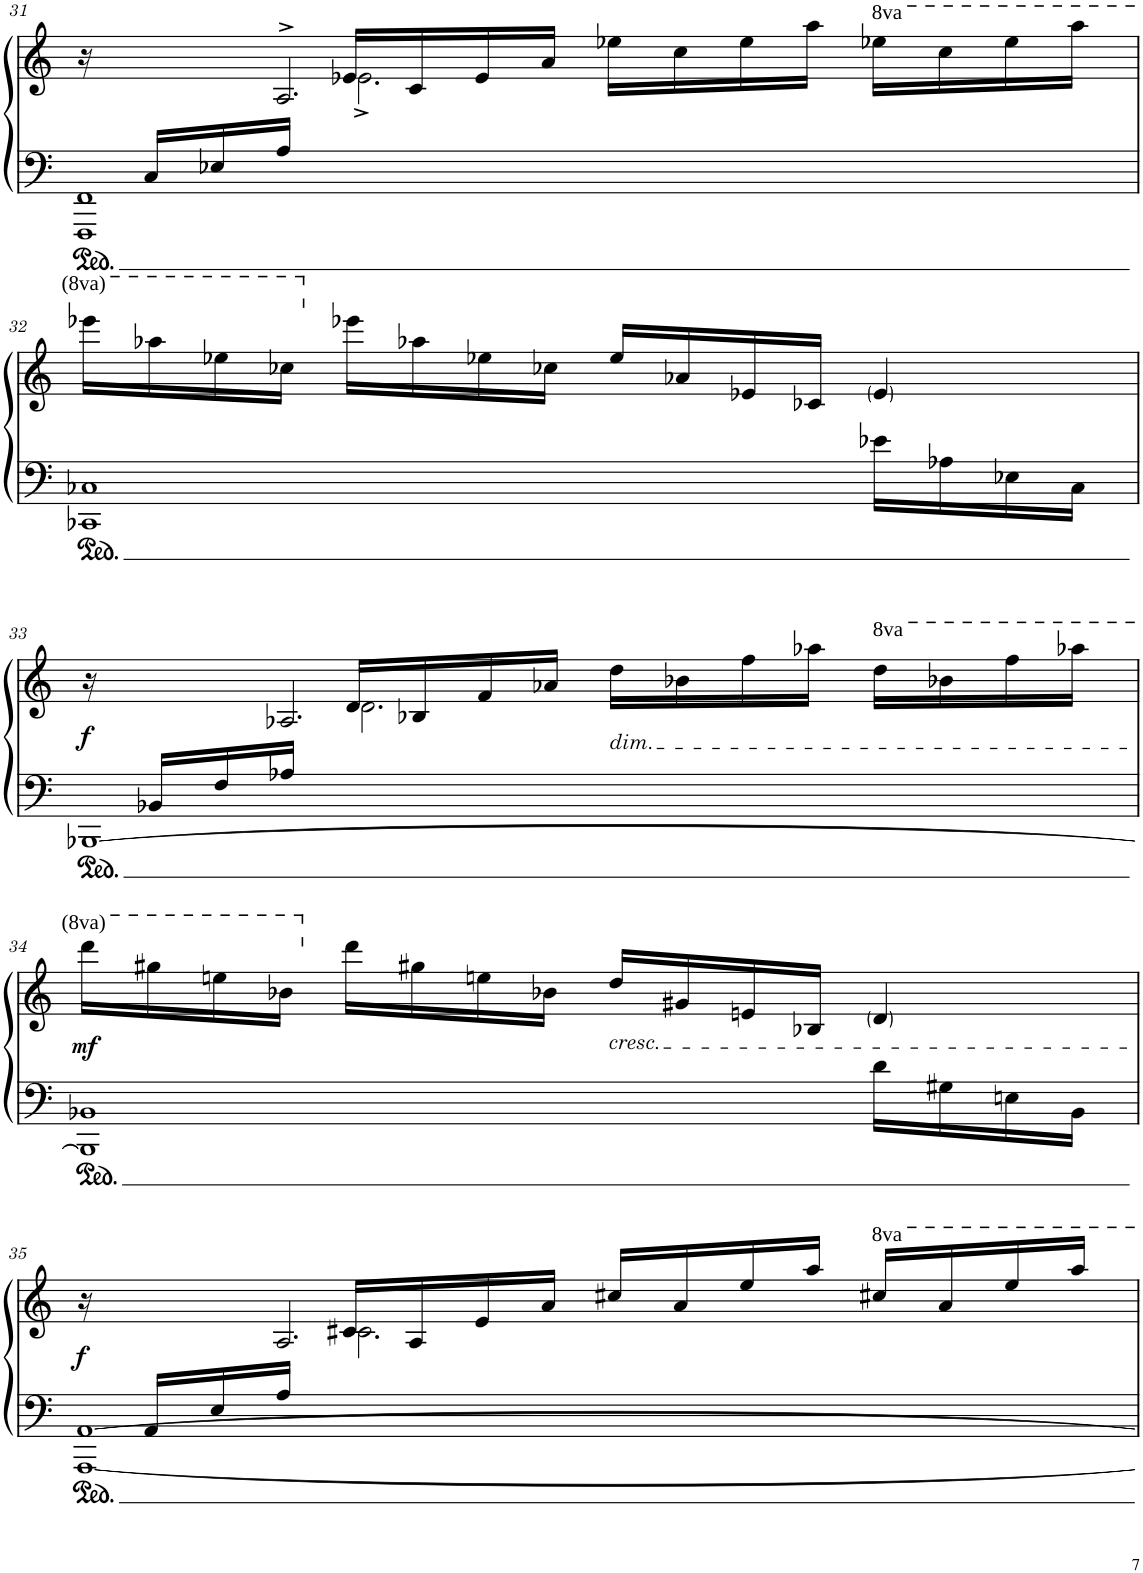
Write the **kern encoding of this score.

**kern	**kern	**dynam
*part1	*part1	*part1
*staff2	*staff1	*staff1/2
*I"Piano	*	*
*I'Pno	*	*
!!LO:PB:g=z
*clefF4	*clefG2	*
*k[]	*k[]	*
*M4/4	*M4/4	*
*met(c)	*met(c)	*
=31	=31	=31
*^	*^	*
*	*	*	*^	*
16ryy	1FFF 1FF	16r	4ryy	8.ryy	.
16C/LL	.	8.ryy	.	.	.
16E-X/	.	.	.	.	.
16A/JJ	.	.	.	2.A^/	.
2.ryy	.	16e-X/LL	2.e-^\	.	.
.	.	16c/	.	.	.
.	.	16e-/	.	.	.
.	.	16a/JJ	.	.	.
.	.	16ee-X\LL	.	.	.
.	.	16cc\	.	.	.
.	.	16ee-\	.	.	.
.	.	16aa\JJ	.	.	.
*	*	*8va	*	*	*
.	.	16eee-X\LL	.	.	.
.	.	16ccc\	.	.	.
.	.	16eee-\	.	.	.
.	.	16aaa\JJ	.	16ryy	.
*	*	*	*v	*v	*
!!LO:LB:g=z
=32	=32	=32	=32	=32
2.ryy	1CC-X 1C-X	16eeee-X\LL	2.ryy	.
.	.	16aaa-X\	.	.
.	.	16eee-X\	.	.
.	.	16ccc-X\JJ	.	.
*	*	*X8va	*	*
.	.	16eee-X\LL	.	.
.	.	16aa-X\	.	.
.	.	16ee-X\	.	.
.	.	16cc-X\JJ	.	.
.	.	16ee-/LL	.	.
.	.	16a-X/	.	.
.	.	16e-X/	.	.
.	.	16c-X/JJ	.	.
16e-X\LL	.	4ryy	4e-/	.
16A-X\	.	.	.	.
16E-X\	.	.	.	.
16C-\JJ	.	.	.	.
!!LO:LB:g=z
=33	=33	=33	=33	=33
*	*	*	*^	*
!	!	!	!	!	!LO:DY:b
16ryy	[1BBB-X	16r	4ryy	8.ryy	f
16BB-X/LL	.	8.ryy	.	.	.
16F/	.	.	.	.	.
16A-X/JJ	.	.	.	2.A-X/	.
2.ryy	.	16d/LL	2.d\	.	.
.	.	16B-X/	.	.	.
.	.	16f/	.	.	.
.	.	16a-X/JJ	.	.	.
!	!	!LO:TX:b:i:t=dim.	!	!	!
.	.	16dd\LL	.	.	.
.	.	16b-X\	.	.	.
.	.	16ff\	.	.	.
.	.	16aa-X\JJ	.	.	.
*	*	*8va	*	*	*
.	.	16ddd\LL	.	.	.
.	.	16bb-X\	.	.	.
.	.	16fff\	.	.	.
.	.	16aaa-X\JJ	.	16ryy	.
!!LO:LB:g=z
=34	=34	=34	=34	=34	=34
!	!	!	!	!	!LO:DY:b
*	*	*	*v	*v	*
2.ryy	1BBB-] 1BB-X	16dddd\LL	2.ryy	mf
.	.	16ggg#X\	.	.
.	.	16eeen\	.	.
.	.	16bb-X\JJ	.	.
*	*	*X8va	*	*
.	.	16ddd\LL	.	.
.	.	16gg#X\	.	.
.	.	16een\	.	.
.	.	16b-X\JJ	.	.
!	!	!LO:TX:b:i:t=cresc.	!	!
.	.	16dd/LL	.	.
.	.	16g#X/	.	.
.	.	16en/	.	.
.	.	16B-X/JJ	.	.
16d\LL	.	4ryy	4d/	.
16G#X\	.	.	.	.
16En\	.	.	.	.
16BB-\JJ	.	.	.	.
!!LO:LB:g=z
=35	=35	=35	=35	=35
*	*	*	*^	*
!	!	!	!	!	!LO:DY:b
16ryy	[1AAA [1AA	16r	4ryy	8.ryy	f
16AA/LL	.	8.ryy	.	.	.
16E/	.	.	.	.	.
16A/JJ	.	.	.	2.A/	.
2.ryy	.	16c#X/LL	2.c#\	.	.
.	.	16A/	.	.	.
.	.	16e/	.	.	.
.	.	16a/JJ	.	.	.
.	.	16cc#X/LL	.	.	.
.	.	16a/	.	.	.
.	.	16ee/	.	.	.
.	.	16aa/JJ	.	.	.
.	.	16ccc#X/LL	.	.	.
.	.	16aa/	.	.	.
.	.	16eee/	.	.	.
.	.	16aaa/JJ	.	16ryy	.
*v	*v	*	*	*	*
*	*v	*v	*v	*
=	=	=
*-	*-	*-
